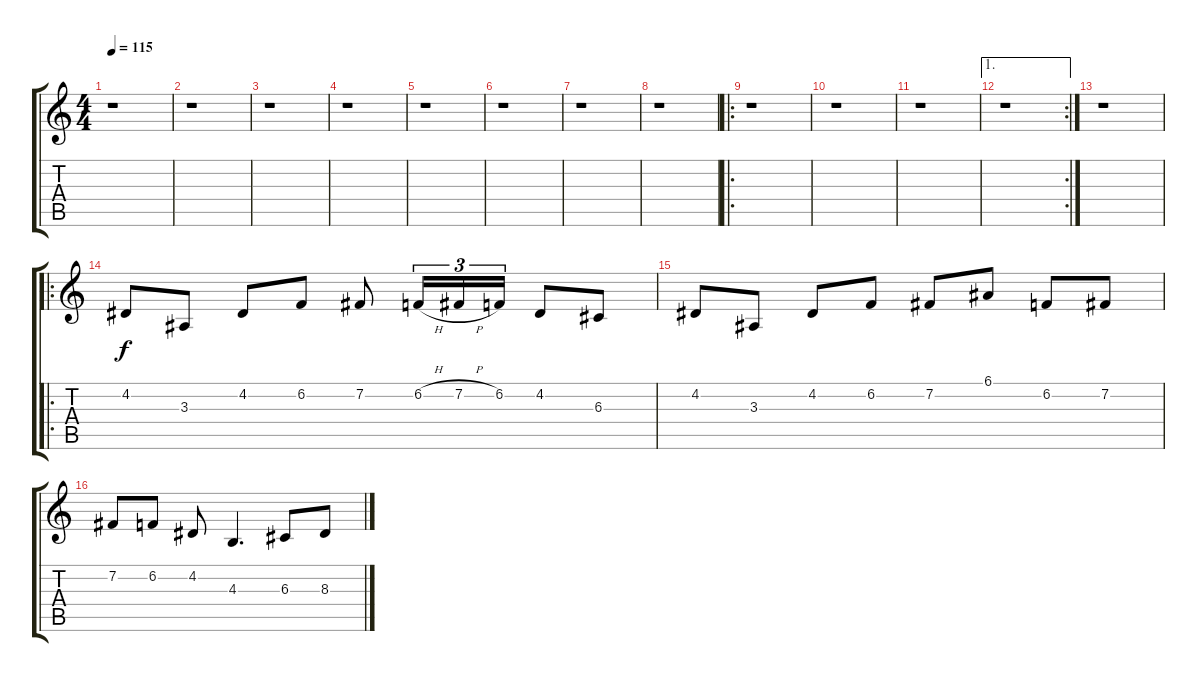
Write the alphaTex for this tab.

\track "" {instrument fiddle}
\staff {score tabs}
\tuning (E4 B3 G3 D3 A2 E2) {hide}
\ts (4 4)
\tempo 115
\clef g2
\ks c
r.1{dy f} |
r.1 |
r.1 |
r.1 |
r.1 |
r.1 |
r.1 |
r.1 |
\ro
r.1 |
r.1 |
r.1 |
\ae 1
\rc 2
r.1 |
r.1 |
\ro
4.2.8 3.3.8 4.2.8 6.2.8 7.2.8 6.2{h}.16{tu (3 2)} 7.2{h}.16{tu (3 2)} 6.2.16{tu (3 2)} 4.2.8 6.3.8 |
4.2.8 3.3.8 4.2.8 6.2.8 7.2.8 6.1.8 6.2.8 7.2.8 |
7.2.8 6.2.8 4.2.8 4.3.4{d} 6.3.8 8.3.8
